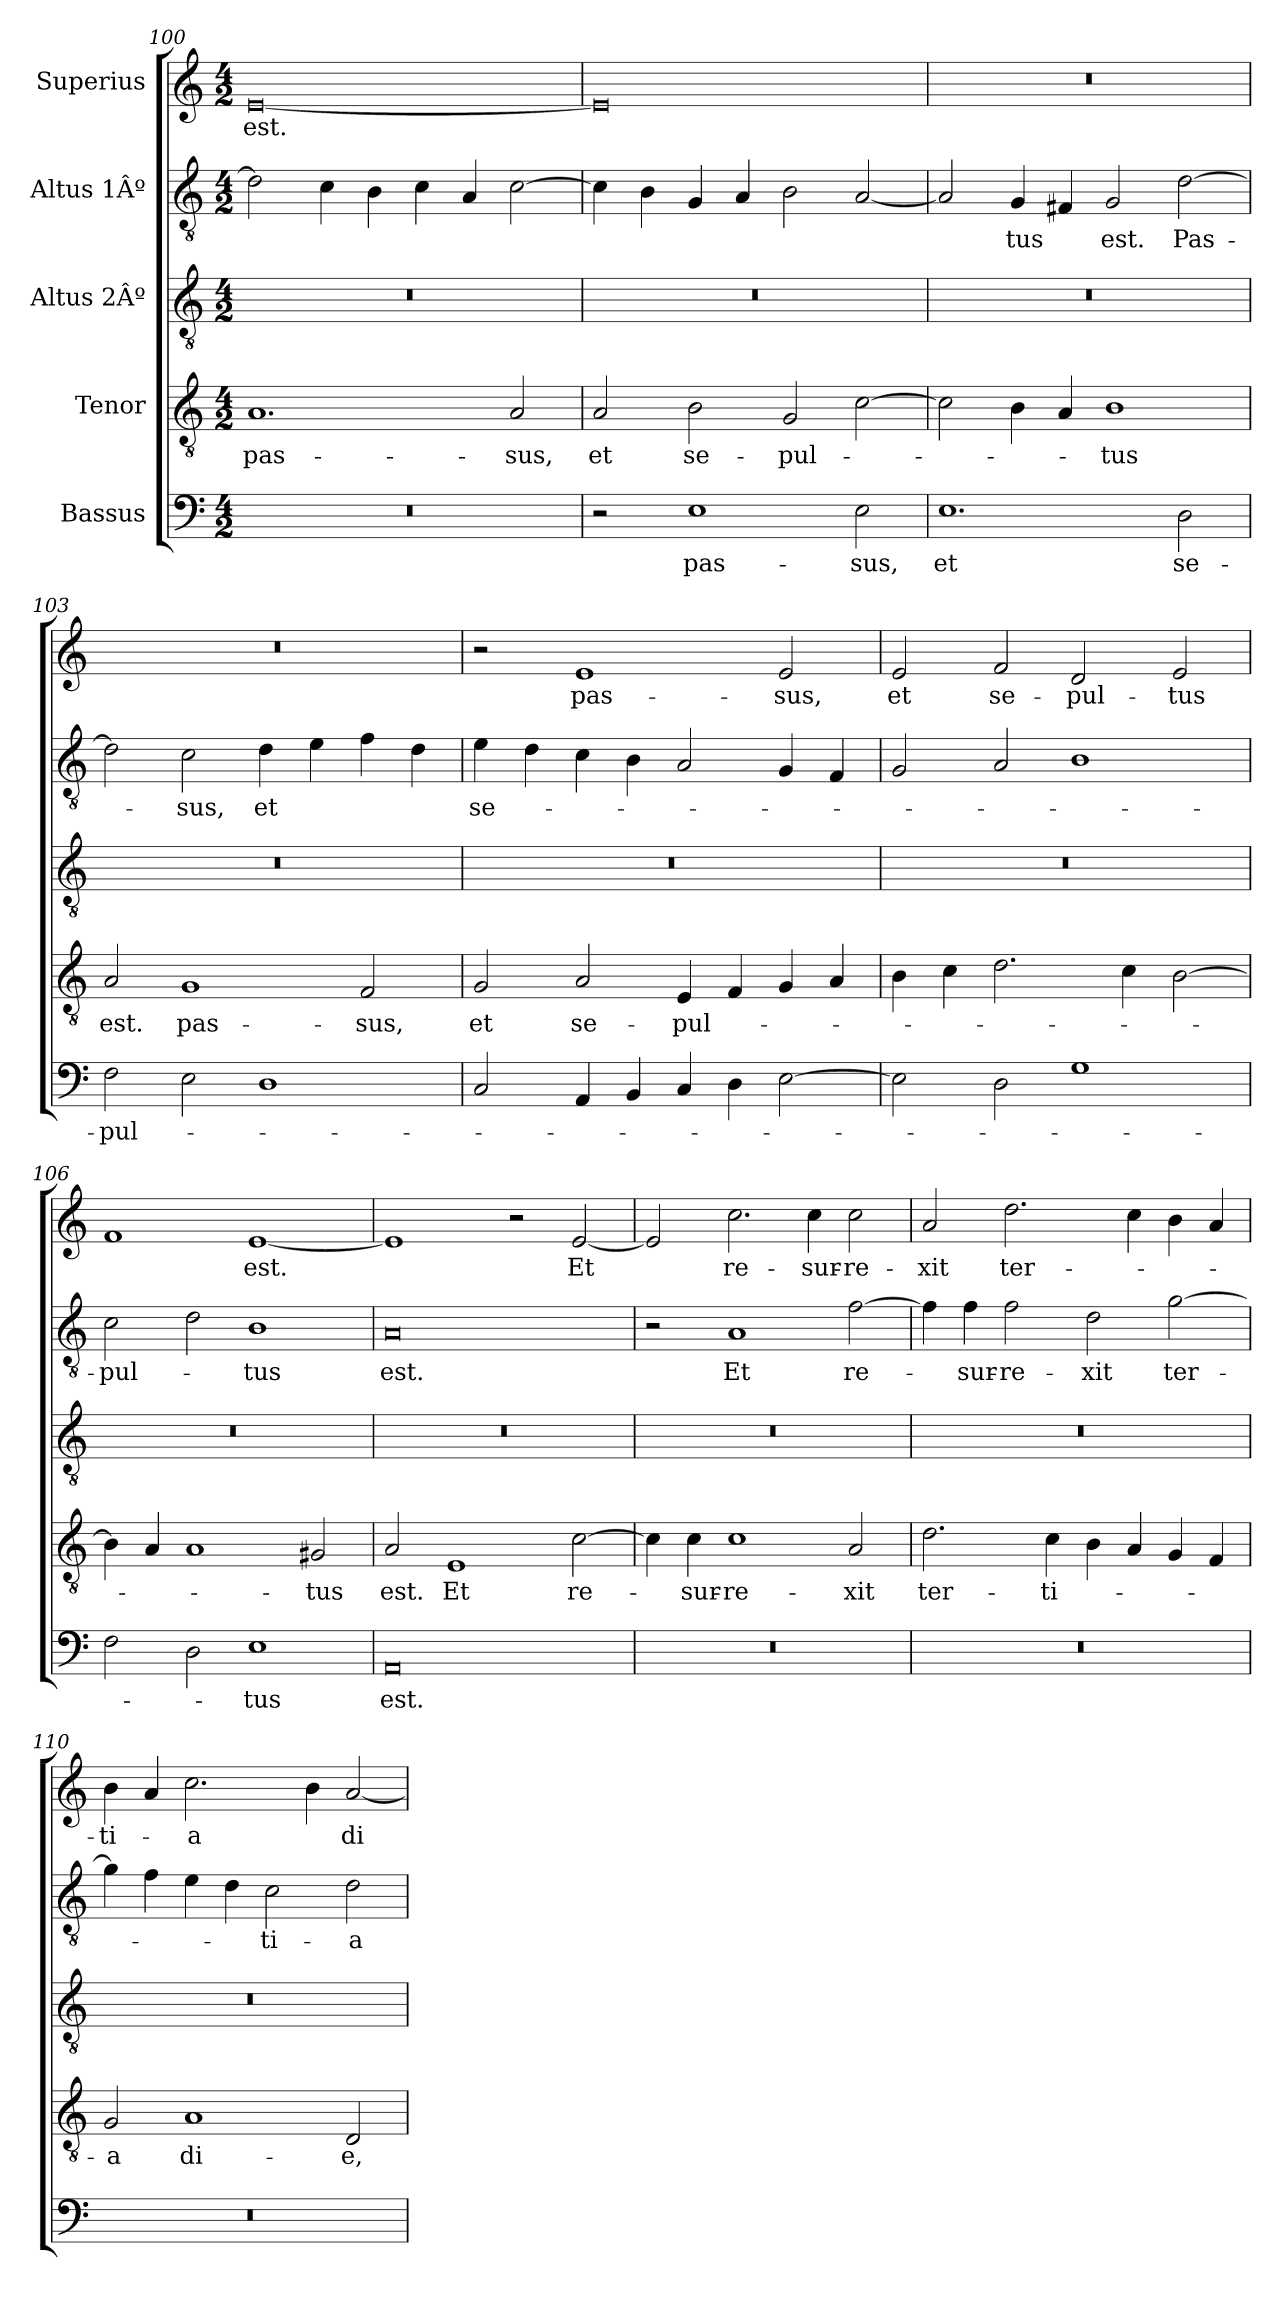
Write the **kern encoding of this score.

**kern	**text	**kern	**text	**kern	**kern	**text	**kern	**text
*part5	*part5	*part4	*part4	*part3	*part2	*part2	*part1	*part1
*staff5	*staff5	*staff4	*staff4	*staff3	*staff2	*staff2	*staff1	*staff1
*I"Bassus	*	*I"Tenor	*	*I"Altus 2Âº	*I"Altus 1Âº	*	*I"Superius	*
*clefF4	*	*clefGv2	*	*clefGv2	*clefGv2	*	*clefG2	*
*k[]	*	*k[]	*	*k[]	*k[]	*	*k[]	*
*M4/2	*	*M4/2	*	*M4/2	*M4/2	*	*M4/2	*
=100	=100	=100	=100	=100	=100	=100	=100	=100
0r	.	1.A/	pas-	0r	2d\]	.	[0e/	est.
.	.	.	.	.	4c\	.	.	.
.	.	.	.	.	4B\	.	.	.
.	.	.	.	.	4c\	.	.	.
.	.	.	.	.	4A/	.	.	.
.	.	2A/	-sus,	.	[2c\	.	.	.
=101	=101	=101	=101	=101	=101	=101	=101	=101
2r	.	2A/	et	0r	4c\]	.	0e/]	.
.	.	.	.	.	4B\	.	.	.
1E\	pas-	2B\	se-	.	4G/	.	.	.
.	.	.	.	.	4A/	.	.	.
.	.	2G/	-pul-	.	2B\	.	.	.
2E\	-sus,	[2c\	.	.	[2A/	.	.	.
=102	=102	=102	=102	=102	=102	=102	=102	=102
1.E\	et	2c\]	.	0r	2A/]	.	0r	.
.	.	4B\	.	.	4G/	-tus	.	.
.	.	4A/	.	.	4F#X/	.	.	.
.	.	1B\	-tus	.	2G/	est.	.	.
2D\	se-	.	.	.	[2d\	Pas-	.	.
=103	=103	=103	=103	=103	=103	=103	=103	=103
2F\	-pul-	2A/	est.	0r	2d\]	.	0r	.
2E\	.	1G/	pas-	.	2c\	-sus,	.	.
1D\	.	.	.	.	4d\	et	.	.
.	.	.	.	.	4e\	.	.	.
.	.	2F/	-sus,	.	4f\	.	.	.
.	.	.	.	.	4d\	.	.	.
=104	=104	=104	=104	=104	=104	=104	=104	=104
2C/	.	2G/	et	0r	4e\	se-	2r	.
.	.	.	.	.	4d\	.	.	.
4AA/	.	2A/	se-	.	4c\	.	1e/	pas-
4BB/	.	.	.	.	4B\	.	.	.
4C/	.	4E/	-pul-	.	2A/	.	.	.
4D\	.	4F/	.	.	.	.	.	.
[2E\	.	4G/	.	.	4G/	.	2e/	-sus,
.	.	4A/	.	.	4F/	.	.	.
=105	=105	=105	=105	=105	=105	=105	=105	=105
2E\]	.	4B\	.	0r	2G/	.	2e/	et
.	.	4c\	.	.	.	.	.	.
2D\	.	2.d\	.	.	2A/	.	2f/	se-
1G\	.	.	.	.	1B\	.	2d/	-pul-
.	.	4c\	.	.	.	.	.	.
.	.	[2B\	.	.	.	.	2e/	-tus
=106	=106	=106	=106	=106	=106	=106	=106	=106
2F\	.	4B\]	.	0r	2c\	-pul-	1f/	.
.	.	4A/	.	.	.	.	.	.
2D\	.	1A/	.	.	2d\	.	.	.
1E\	-tus	.	.	.	1B\	-tus	[1e/	est.
.	.	2G#X/	-tus	.	.	.	.	.
=107	=107	=107	=107	=107	=107	=107	=107	=107
0AA/	est.	2A/	est.	0r	0A/	est.	1e/]	.
.	.	1E/	Et	.	.	.	.	.
.	.	.	.	.	.	.	2r	.
.	.	[2c\	re-	.	.	.	[2e/	Et
=108	=108	=108	=108	=108	=108	=108	=108	=108
0r	.	4c\]	.	0r	2r	.	2e/]	.
.	.	4c\	-sur-	.	.	.	.	.
.	.	1c\	-re-	.	1A/	Et	2.cc\	re-
.	.	.	.	.	.	.	4cc\	-sur-
.	.	2A/	-xit	.	[2f\	re-	2cc\	-re-
=109	=109	=109	=109	=109	=109	=109	=109	=109
0r	.	2.d\	ter-	0r	4f\]	.	2a/	-xit
.	.	.	.	.	4f\	-sur-	.	.
.	.	.	.	.	2f\	-re-	2.dd\	ter-
.	.	4c\	-ti-	.	.	.	.	.
.	.	4B\	.	.	2d\	-xit	.	.
.	.	4A/	.	.	.	.	4cc\	.
.	.	4G/	.	.	[2g\	ter-	4b\	.
.	.	4F/	.	.	.	.	4a/	.
=110	=110	=110	=110	=110	=110	=110	=110	=110
0r	.	2G/	-a	0r	4g\]	.	4b\	-ti-
.	.	.	.	.	4f\	.	4a/	.
.	.	1A/	di-	.	4e\	.	2.cc\	-a
.	.	.	.	.	4d\	.	.	.
.	.	.	.	.	2c\	-ti-	.	.
.	.	.	.	.	.	.	4b\	.
.	.	2D/	-e,	.	2d\	-a	[2a/	di-
=	=	=	=	=	=	=	=	=
*-	*-	*-	*-	*-	*-	*-	*-	*-
